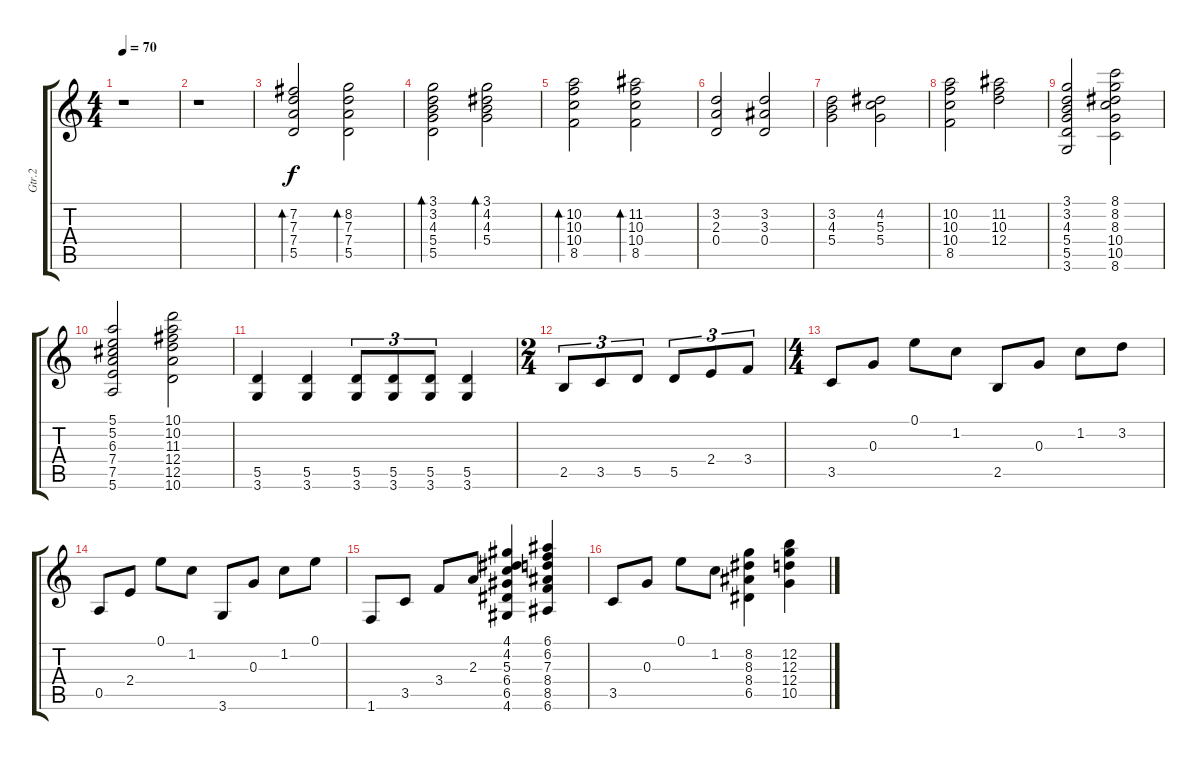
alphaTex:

\track ("Gtr.2" "Gtr.2") {instrument overdrivenguitar}
\staff {score tabs}
\tuning (E4 B3 G3 D3 A2 E2) {hide}
\ts (4 4)
\tempo 70
\clef g2
\ks c
r.1{dy f instrument overdrivenguitar} |
r.1 |
(7.2 7.3 7.4 5.5).2{bd 60 instrument electricguitarclean} (8.2 7.3 7.4 5.5).2{bd 60} |
(3.1 3.2 4.3 5.4 5.5).2{bd 60} (3.1 4.2 4.3 5.4).2{bd 60} |
(10.2 10.3 10.4 8.5).2{bd 60} (11.2 10.3 10.4 8.5).2{bd 60} |
(3.2 2.3 0.4).2{instrument overdrivenguitar} (3.2 3.3 0.4).2 |
(3.2 4.3 5.4).2 (4.2 5.3 5.4).2 |
(10.2 10.3 10.4 8.5).2 (11.2 10.3 12.4).2 |
(3.1 3.2 4.3 5.4 5.5 3.6).2 (8.1 8.2 8.3 10.4 10.5 8.6).2 |
(5.1 5.2 6.3 7.4 7.5 5.6).2 (10.1 10.2 11.3 12.4 12.5 10.6).2 |
(5.5 3.6).4 (5.5 3.6).4 (5.5 3.6).8{tu (3 2)} (5.5 3.6).8{tu (3 2)} (5.5 3.6).8{tu (3 2)} (5.5 3.6).4 |
\ts (2 4)
2.5.8{tu (3 2)} 3.5.8{tu (3 2)} 5.5.8{tu (3 2)} 5.5.8{tu (3 2)} 2.4.8{tu (3 2)} 3.4.8{tu (3 2)} |
\ts (4 4)
3.5.8{instrument electricguitarclean} 0.3.8 0.1.8 1.2.8 2.5.8 0.3.8 1.2.8 3.2.8 |
0.5.8 2.4.8 0.1.8 1.2.8 3.6.8 0.3.8 1.2.8 0.1.8 |
1.6.8 3.5.8 3.4.8 2.3.8 (4.1 4.2 5.3 6.4 6.5 4.6).4 (6.1 6.2 7.3 8.4 8.5 6.6).4 |
3.5.8 0.3.8 0.1.8 1.2.8 (8.2 8.3 8.4 6.5).4 (12.2 12.3 12.4 10.5).4
